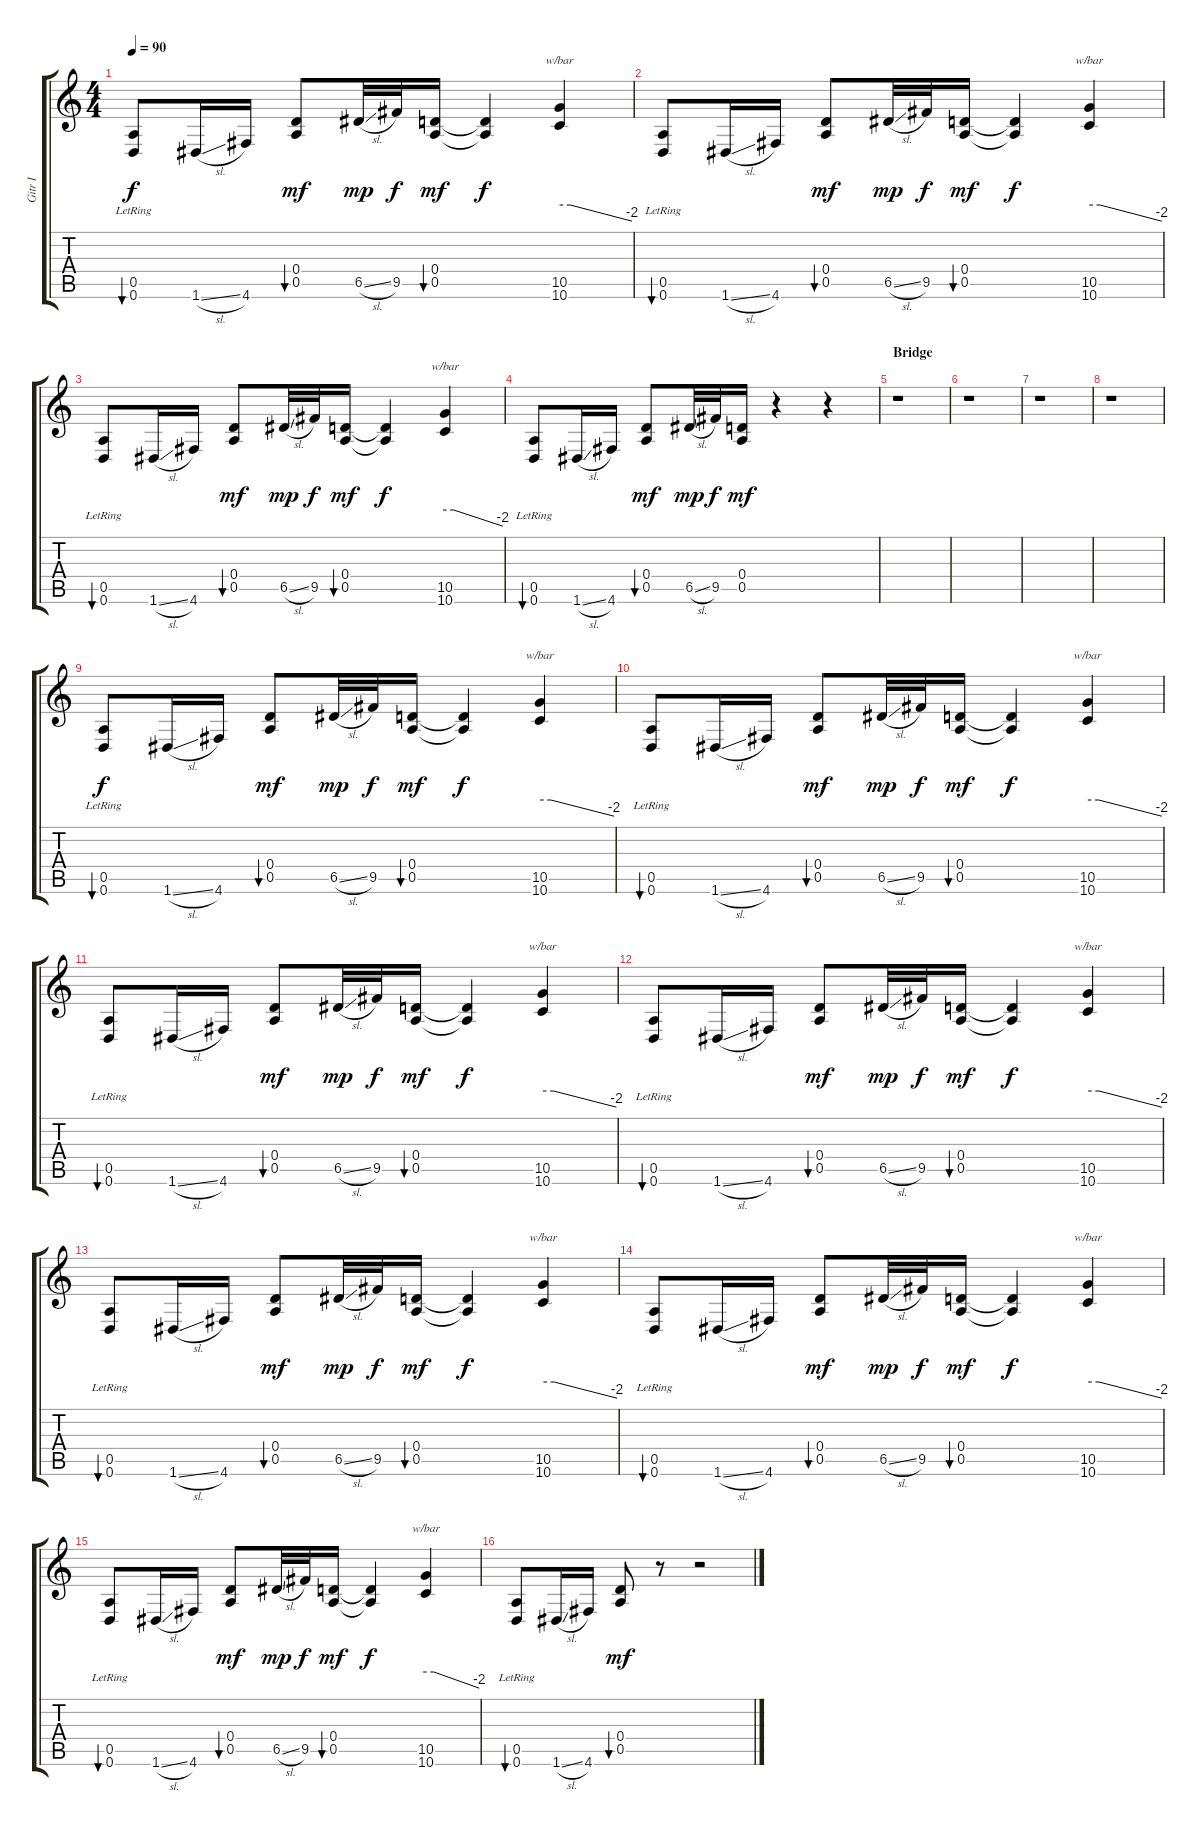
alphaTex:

\track ("Gitr I" "Gitr I") {instrument acousticguitarnylon}
\staff {score tabs}
\tuning (E4 B3 G3 D3 A2 D2) {hide}
\ts (4 4)
\tempo 90
\clef g2
\ks c
(0.5 0.6{lr}).8{bu 240 dy f} 1.6{sl}.16 4.6.16 (0.4 0.5).8{bu 240 dy mf} 6.5{sl}.32{dy mp} 9.5.32{dy f} (0.4 0.5).16{bu 240 dy mf} (0.4{t} 0.5{t}).4{dy f} (10.5 10.6).4{tbe (custom default 0 0 9 0 60 -8)} |
(0.5 0.6{lr}).8{bu 240} 1.6{sl}.16 4.6.16 (0.4 0.5).8{bu 240 dy mf} 6.5{sl}.32{dy mp} 9.5.32{dy f} (0.4 0.5).16{bu 240 dy mf} (0.4{t} 0.5{t}).4{dy f} (10.5 10.6).4{tbe (custom default 0 0 9 0 60 -8)} |
(0.5 0.6{lr}).8{bu 240} 1.6{sl}.16 4.6.16 (0.4 0.5).8{bu 240 dy mf} 6.5{sl}.32{dy mp} 9.5.32{dy f} (0.4 0.5).16{bu 240 dy mf} (0.4{t} 0.5{t}).4{dy f} (10.5 10.6).4{tbe (custom default 0 0 9 0 60 -8)} |
(0.5 0.6{lr}).8{bu 240} 1.6{sl}.16 4.6.16 (0.4 0.5).8{bu 240 dy mf} 6.5{sl}.32{dy mp} 9.5.32{dy f} (0.4 0.5).16{dy mf} r.4 r.4 |
\section ("" "Bridge")
r.1 |
r.1 |
r.1 |
r.1 |
(0.5 0.6{lr}).8{bu 240 dy f} 1.6{sl}.16 4.6.16 (0.4 0.5).8{bu 240 dy mf} 6.5{sl}.32{dy mp} 9.5.32{dy f} (0.4 0.5).16{bu 240 dy mf} (0.4{t} 0.5{t}).4{dy f} (10.5 10.6).4{tbe (custom default 0 0 9 0 60 -8)} |
(0.5 0.6{lr}).8{bu 240} 1.6{sl}.16 4.6.16 (0.4 0.5).8{bu 240 dy mf} 6.5{sl}.32{dy mp} 9.5.32{dy f} (0.4 0.5).16{bu 240 dy mf} (0.4{t} 0.5{t}).4{dy f} (10.5 10.6).4{tbe (custom default 0 0 9 0 60 -8)} |
(0.5 0.6{lr}).8{bu 240} 1.6{sl}.16 4.6.16 (0.4 0.5).8{bu 240 dy mf} 6.5{sl}.32{dy mp} 9.5.32{dy f} (0.4 0.5).16{bu 240 dy mf} (0.4{t} 0.5{t}).4{dy f} (10.5 10.6).4{tbe (custom default 0 0 9 0 60 -8)} |
(0.5 0.6{lr}).8{bu 240} 1.6{sl}.16 4.6.16 (0.4 0.5).8{bu 240 dy mf} 6.5{sl}.32{dy mp} 9.5.32{dy f} (0.4 0.5).16{bu 240 dy mf} (0.4{t} 0.5{t}).4{dy f} (10.5 10.6).4{tbe (custom default 0 0 9 0 60 -8)} |
(0.5 0.6{lr}).8{bu 240} 1.6{sl}.16 4.6.16 (0.4 0.5).8{bu 240 dy mf} 6.5{sl}.32{dy mp} 9.5.32{dy f} (0.4 0.5).16{bu 240 dy mf} (0.4{t} 0.5{t}).4{dy f} (10.5 10.6).4{tbe (custom default 0 0 9 0 60 -8)} |
(0.5 0.6{lr}).8{bu 240} 1.6{sl}.16 4.6.16 (0.4 0.5).8{bu 240 dy mf} 6.5{sl}.32{dy mp} 9.5.32{dy f} (0.4 0.5).16{bu 240 dy mf} (0.4{t} 0.5{t}).4{dy f} (10.5 10.6).4{tbe (custom default 0 0 9 0 60 -8)} |
(0.5 0.6{lr}).8{bu 240} 1.6{sl}.16 4.6.16 (0.4 0.5).8{bu 240 dy mf} 6.5{sl}.32{dy mp} 9.5.32{dy f} (0.4 0.5).16{bu 240 dy mf} (0.4{t} 0.5{t}).4{dy f} (10.5 10.6).4{tbe (custom default 0 0 9 0 60 -8)} |
(0.5 0.6{lr}).8{bu 240} 1.6{sl}.16 4.6.16 (0.4 0.5).8{bu 240 dy mf} r.8 r.2
